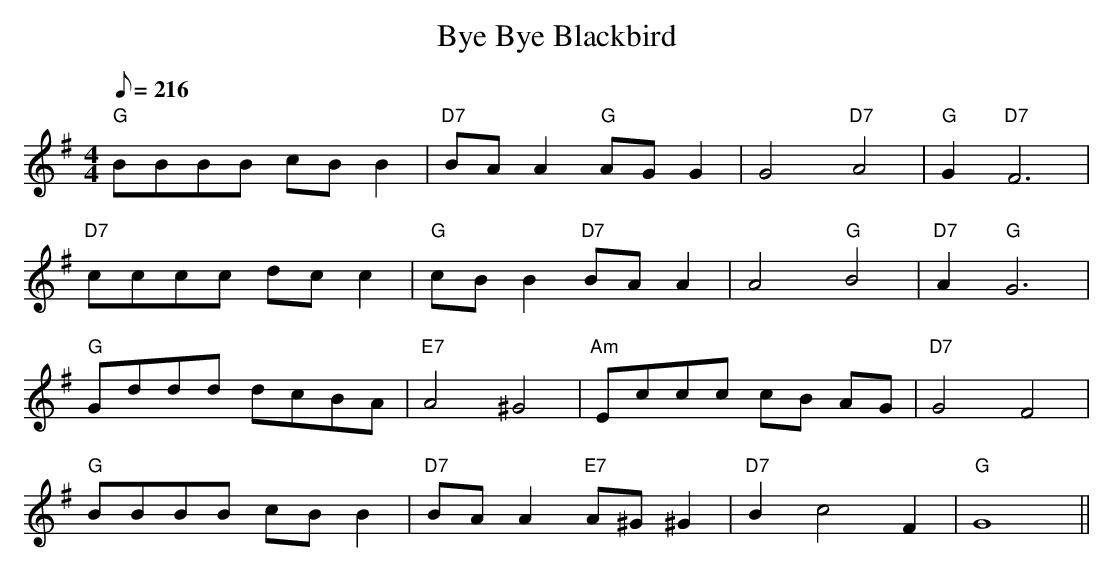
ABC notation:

X:1
T:Bye Bye Blackbird
M:4/4
L:1/8
Q:1/8=216
K:G
"G" BBBB cB B2 | "D7" BA A2 "G" AG G2 |
G4 "D7" A4 | "G" G2 "D7" F6 | !
"D7" cccc dc c2 | "G" cB B2 "D7" BA A2 |
A4 "G" B4 | "D7" A2 "G" G6 | !
"G" Gddd dcBA | "E7" A4 ^G4 |
"Am" Eccc cB AG | "D7" G4 F4 | !
"G" BBBB cB B2 | "D7" BA A2 "E7" A^G ^G2 |
"D7" B2 c4 F2 | "G" G8 ||
